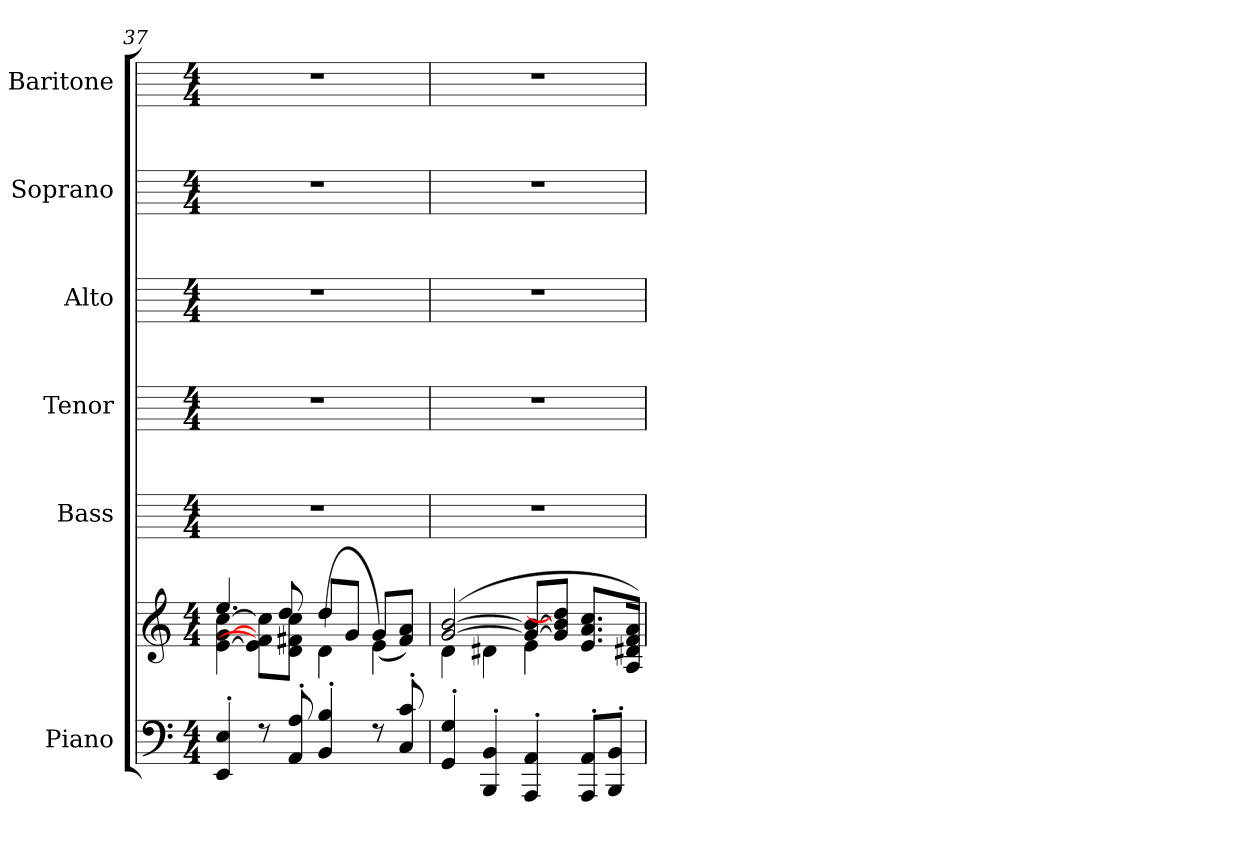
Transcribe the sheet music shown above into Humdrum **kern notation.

**kern	**kern	**kern	**kern	**kern	**kern	**kern
*part6	*part6	*part5	*part4	*part3	*part2	*part1
*staff7	*staff6	*staff5	*staff4	*staff3	*staff2	*staff1
*I"Piano	*	*I"Bass	*I"Tenor	*I"Alto	*I"Soprano	*I"Baritone
*	*	*I'B	*I'T	*I'A	*I'S	*
*clefF4	*clefG2	*	*	*	*	*
*k[]	*k[]	*	*	*	*	*
*C:	*C:	*	*	*	*	*
*M4/4	*M4/4	*M4/4	*M4/4	*M4/4	*M4/4	*M4/4
=37	=37	=37	=37	=37	=37	=37
*^	*^	*	*	*	*	*
4EE' 4E'	1ryy	[4e\ [4g\ [4cc\	4.ee/	1r	1r	1r	1r	1r
8r	.	8e\] 8f#\] 8cc\]L	.	.	.	.	.	.
8AA' 8A'	.	8d\ 8f#\ 8cc\J	8dd/	.	.	.	.	.
4BB' 4B'	.	(>4d\	8dd/L	.	.	.	.	.
.	.	.	8g/J	.	.	.	.	.
8r	.	4e\)	(>8g/L	.	.	.	.	.
8C' 8c'	.	.	8f#/ 8a/J)	.	.	.	.	.
=38	=38	=38	=38	=38	=38	=38	=38	=38
4GG' 4G'	1ryy	(>[2g [2b	4d\	1r	1r	1r	1r	1r
4BBB' 4BB'	.	.	4d#X\	.	.	.	.	.
4AAA' 4AA'	.	8g/_ 8b/_L	4e\	.	.	.	.	.
.	.	8g/] 8b/] 8ddn/]J	.	.	.	.	.	.
8AAA' 8AA'L	.	8.e 8.a 8.ccL	4ryy	.	.	.	.	.
8BBB' 8BB'J	.	.	.	.	.	.	.	.
.	.	16A 16d#X 16f 16aJ)	.	.	.	.	.	.
*v	*v	*	*	*	*	*	*	*
*	*v	*v	*	*	*	*	*
=	=	=	=	=	=	=
*-	*-	*-	*-	*-	*-	*-
